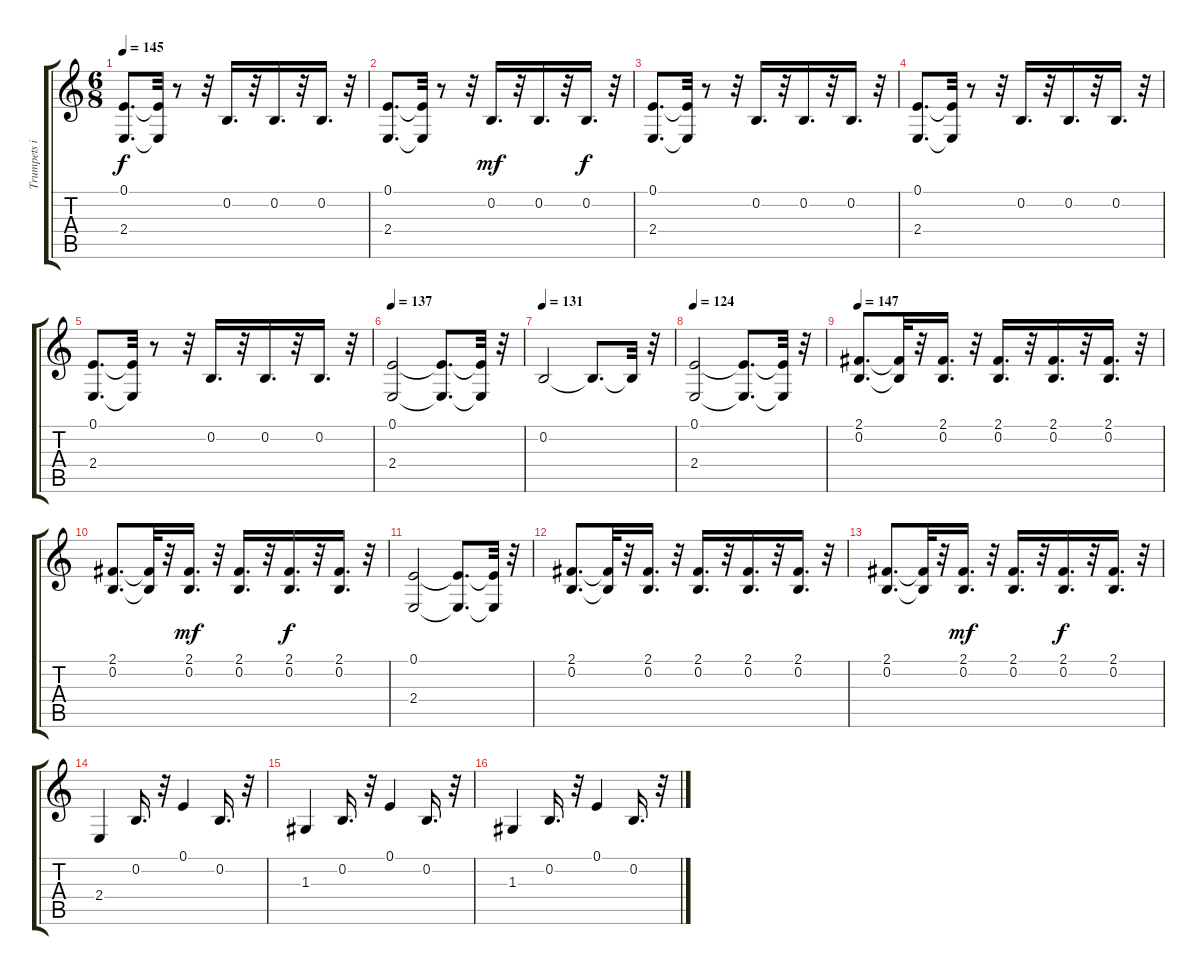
\track ("Trumpets in E" "Trumpets i") {instrument pizzicatostrings}
\staff {score tabs}
\tuning (E4 B3 G3 D3 A2 E2) {hide}
\ts (6 8)
\tempo 145
\clef g2
\ks c
(0.1 2.4).8{d dy f} (0.1{t} 2.4{t}).32 r.8 r.32 0.2.16{d} r.32 0.2.16{d} r.32 0.2.16{d} r.32 |
(0.1 2.4).8{d} (0.1{t} 2.4{t}).32 r.8 r.32 0.2.16{d dy mf} r.32 0.2.16{d} r.32 0.2.16{d dy f} r.32 |
(0.1 2.4).8{d} (0.1{t} 2.4{t}).32 r.8 r.32 0.2.16{d} r.32 0.2.16{d} r.32 0.2.16{d} r.32 |
(0.1 2.4).8{d} (0.1{t} 2.4{t}).32 r.8 r.32 0.2.16{d} r.32 0.2.16{d} r.32 0.2.16{d} r.32 |
(0.1 2.4).8{d} (0.1{t} 2.4{t}).32 r.8 r.32 0.2.16{d} r.32 0.2.16{d} r.32 0.2.16{d} r.32 |
\tempo 137
(0.1 2.4).2 (0.1{t} 2.4{t}).8{d} (0.1{t} 2.4{t}).32 r.32 |
\tempo 131
0.2.2 0.2{t}.8{d} 0.2{t}.32 r.32 |
\tempo 124
(0.1 2.4).2 (0.1{t} 2.4{t}).8{d} (0.1{t} 2.4{t}).32 r.32 |
\tempo 147
(2.1 0.2).8{d} (2.1{t} 0.2{t}).32 r.32 (2.1 0.2).16{d} r.32 (2.1 0.2).16{d} r.32 (2.1 0.2).16{d} r.32 (2.1 0.2).16{d} r.32 |
(2.1 0.2).8{d} (2.1{t} 0.2{t}).32 r.32 (2.1 0.2).16{d dy mf} r.32 (2.1 0.2).16{d} r.32 (2.1 0.2).16{d dy f} r.32 (2.1 0.2).16{d} r.32 |
(0.1 2.4).2 (0.1{t} 2.4{t}).8{d} (0.1{t} 2.4{t}).32 r.32 |
(2.1 0.2).8{d} (2.1{t} 0.2{t}).32 r.32 (2.1 0.2).16{d} r.32 (2.1 0.2).16{d} r.32 (2.1 0.2).16{d} r.32 (2.1 0.2).16{d} r.32 |
(2.1 0.2).8{d} (2.1{t} 0.2{t}).32 r.32 (2.1 0.2).16{d dy mf} r.32 (2.1 0.2).16{d} r.32 (2.1 0.2).16{d dy f} r.32 (2.1 0.2).16{d} r.32 |
2.4.4 0.2.16{d} r.32 0.1.4 0.2.16{d} r.32 |
1.3.4 0.2.16{d} r.32 0.1.4 0.2.16{d} r.32 |
1.3.4 0.2.16{d} r.32 0.1.4 0.2.16{d} r.32
